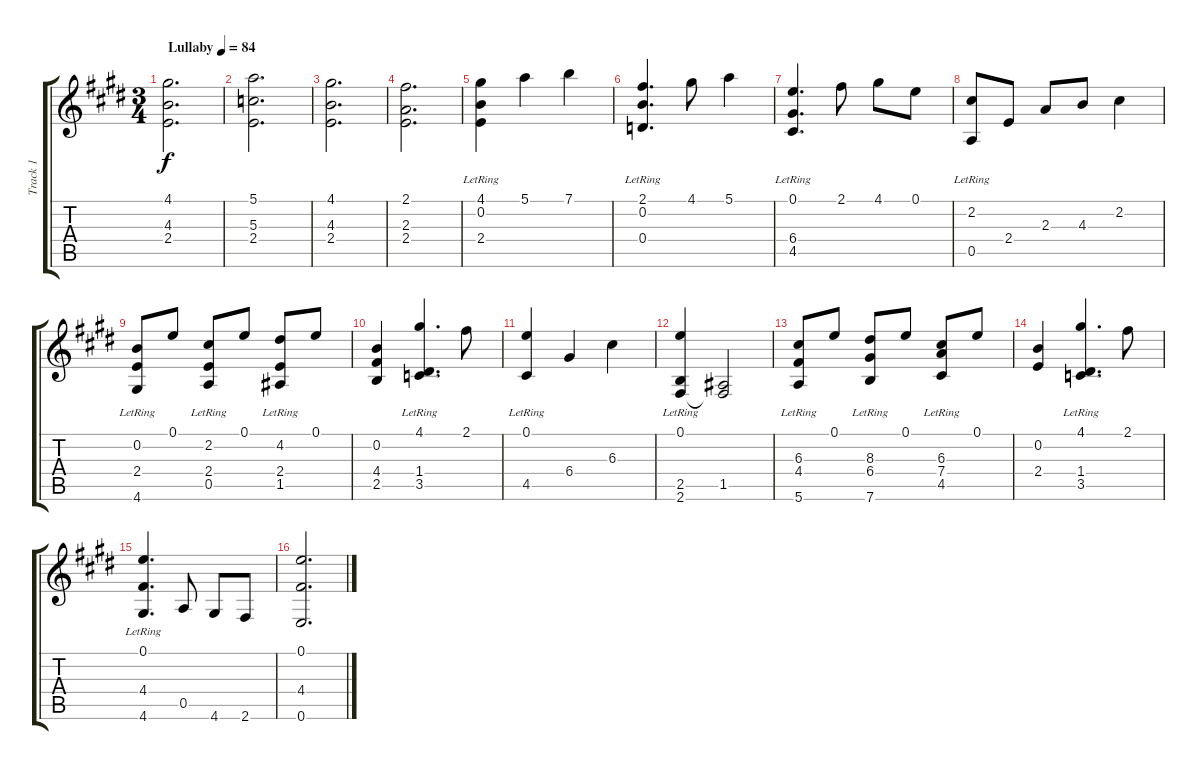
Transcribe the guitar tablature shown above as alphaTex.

\track ("Track 1" "Track 1") {instrument acousticguitarsteel}
\staff {score tabs}
\tuning (E4 B3 G3 D3 A2 E2) {hide}
\ts (3 4)
\tempo (84 "Lullaby")
\clef g2
\ks e
(4.1 4.3 2.4).2{d dy f instrument acousticguitarsteel} |
(5.1 5.3 2.4).2{d} |
(4.1 4.3 2.4).2{d} |
(2.1 2.3 2.4).2{d} |
(4.1 0.2{lr} 2.4{lr}).4 5.1.4 7.1.4 |
(2.1 0.2{lr} 0.4{lr}).4{d} 4.1.8 5.1.4 |
(0.1 6.4{lr} 4.5{lr}).4{d} 2.1.8 4.1.8 0.1.8 |
(2.2{lr} 0.5).8 2.4.8 2.3.8 4.3.8 2.2.4 |
(0.2 2.4{lr} 4.6{lr}).8 0.1.8 (2.2 2.4{lr} 0.5{lr}).8 0.1.8 (4.2 2.4{lr} 1.5{lr}).8 0.1.8 |
(0.2 4.4 2.5).4 (4.1 1.4{lr} 3.5{lr}).4{d} 2.1.8 |
(0.1{lr} 4.5).4 6.4.4 6.3.4 |
(0.1{lr} 2.5 2.6).4 (1.5 2.6{t}).2 |
(6.3 4.4{lr} 5.6{lr}).8 0.1.8 (8.3 6.4{lr} 7.6{lr}).8 0.1.8 (6.3 7.4{lr} 4.5{lr}).8 0.1.8 |
(0.2 2.4).4 (4.1 1.4{lr} 3.5{lr}).4{d} 2.1.8 |
(0.1{lr} 4.4{lr} 4.6).4{d} 0.5.8 4.6.8 2.6.8 |
(0.1 4.4 0.6).2{d}
